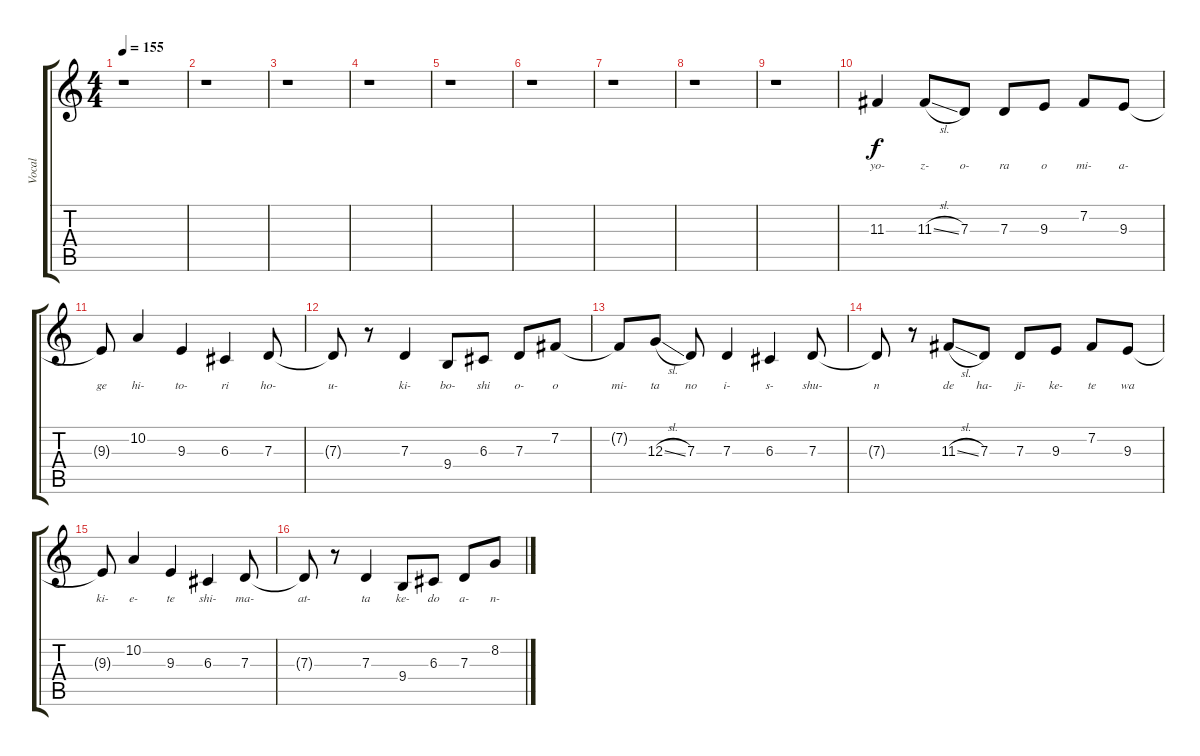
\track ("Vocal" "Vocal") {instrument flute}
\staff {score tabs}
\tuning (E4 B3 G3 D3 A2 E2) {hide}
\ts (4 4)
\tempo 155
\clef g2
\ks c
r.1{dy f instrument flute} |
r.1 |
r.1 |
r.1 |
r.1 |
r.1 |
r.1 |
r.1 |
r.1 |
11.3.4{lyrics (0 "yo-") lyrics (1 "") lyrics (2 "") lyrics (3 "") lyrics (4 "")} 11.3{sl}.8{lyrics (0 "z-") lyrics (1 "") lyrics (2 "") lyrics (3 "") lyrics (4 "")} 7.3.8{lyrics (0 "o-") lyrics (1 "") lyrics (2 "") lyrics (3 "") lyrics (4 "")} 7.3.8{lyrics (0 "ra") lyrics (1 "") lyrics (2 "") lyrics (3 "") lyrics (4 "")} 9.3.8{lyrics (0 "o") lyrics (1 "") lyrics (2 "") lyrics (3 "") lyrics (4 "")} 7.2.8{lyrics (0 "mi-") lyrics (1 "") lyrics (2 "") lyrics (3 "") lyrics (4 "")} 9.3.8{lyrics (0 "a-") lyrics (1 "") lyrics (2 "") lyrics (3 "") lyrics (4 "")} |
9.3{t}.8{lyrics (0 "ge") lyrics (1 "") lyrics (2 "") lyrics (3 "") lyrics (4 "")} 10.2.4{lyrics (0 "hi-") lyrics (1 "") lyrics (2 "") lyrics (3 "") lyrics (4 "")} 9.3.4{lyrics (0 "to-") lyrics (1 "") lyrics (2 "") lyrics (3 "") lyrics (4 "")} 6.3.4{lyrics (0 "ri") lyrics (1 "") lyrics (2 "") lyrics (3 "") lyrics (4 "")} 7.3.8{lyrics (0 "ho-") lyrics (1 "") lyrics (2 "") lyrics (3 "") lyrics (4 "")} |
7.3{t}.8{lyrics (0 "u-") lyrics (1 "") lyrics (2 "") lyrics (3 "") lyrics (4 "")} r.8 7.3.4{lyrics (0 "ki-") lyrics (1 "") lyrics (2 "") lyrics (3 "") lyrics (4 "")} 9.4.8{lyrics (0 "bo-") lyrics (1 "") lyrics (2 "") lyrics (3 "") lyrics (4 "")} 6.3.8{lyrics (0 "shi") lyrics (1 "") lyrics (2 "") lyrics (3 "") lyrics (4 "")} 7.3.8{lyrics (0 "o-") lyrics (1 "") lyrics (2 "") lyrics (3 "") lyrics (4 "")} 7.2.8{lyrics (0 "o") lyrics (1 "") lyrics (2 "") lyrics (3 "") lyrics (4 "")} |
7.2{t}.8{lyrics (0 "mi-") lyrics (1 "") lyrics (2 "") lyrics (3 "") lyrics (4 "")} 12.3{sl}.8{lyrics (0 "ta") lyrics (1 "") lyrics (2 "") lyrics (3 "") lyrics (4 "")} 7.3.8{lyrics (0 "no") lyrics (1 "") lyrics (2 "") lyrics (3 "") lyrics (4 "")} 7.3.4{lyrics (0 "i-") lyrics (1 "") lyrics (2 "") lyrics (3 "") lyrics (4 "")} 6.3.4{lyrics (0 "s-") lyrics (1 "") lyrics (2 "") lyrics (3 "") lyrics (4 "")} 7.3.8{lyrics (0 "shu-") lyrics (1 "") lyrics (2 "") lyrics (3 "") lyrics (4 "")} |
7.3{t}.8{lyrics (0 "n") lyrics (1 "") lyrics (2 "") lyrics (3 "") lyrics (4 "")} r.8 11.3{sl}.8{lyrics (0 "de") lyrics (1 "") lyrics (2 "") lyrics (3 "") lyrics (4 "")} 7.3.8{lyrics (0 "ha-") lyrics (1 "") lyrics (2 "") lyrics (3 "") lyrics (4 "")} 7.3.8{lyrics (0 "ji-") lyrics (1 "") lyrics (2 "") lyrics (3 "") lyrics (4 "")} 9.3.8{lyrics (0 "ke-") lyrics (1 "") lyrics (2 "") lyrics (3 "") lyrics (4 "")} 7.2.8{lyrics (0 "te") lyrics (1 "") lyrics (2 "") lyrics (3 "") lyrics (4 "")} 9.3.8{lyrics (0 "wa") lyrics (1 "") lyrics (2 "") lyrics (3 "") lyrics (4 "")} |
9.3{t}.8{lyrics (0 "ki-") lyrics (1 "") lyrics (2 "") lyrics (3 "") lyrics (4 "")} 10.2.4{lyrics (0 "e-") lyrics (1 "") lyrics (2 "") lyrics (3 "") lyrics (4 "")} 9.3.4{lyrics (0 "te") lyrics (1 "") lyrics (2 "") lyrics (3 "") lyrics (4 "")} 6.3.4{lyrics (0 "shi-") lyrics (1 "") lyrics (2 "") lyrics (3 "") lyrics (4 "")} 7.3.8{lyrics (0 "ma-") lyrics (1 "") lyrics (2 "") lyrics (3 "") lyrics (4 "")} |
7.3{t}.8{lyrics (0 "at-") lyrics (1 "") lyrics (2 "") lyrics (3 "") lyrics (4 "")} r.8 7.3.4{lyrics (0 "ta") lyrics (1 "") lyrics (2 "") lyrics (3 "") lyrics (4 "")} 9.4.8{lyrics (0 "ke-") lyrics (1 "") lyrics (2 "") lyrics (3 "") lyrics (4 "")} 6.3.8{lyrics (0 "do") lyrics (1 "") lyrics (2 "") lyrics (3 "") lyrics (4 "")} 7.3.8{lyrics (0 "a-") lyrics (1 "") lyrics (2 "") lyrics (3 "") lyrics (4 "")} 8.2.8{lyrics (0 "n-") lyrics (1 "") lyrics (2 "") lyrics (3 "") lyrics (4 "")}
